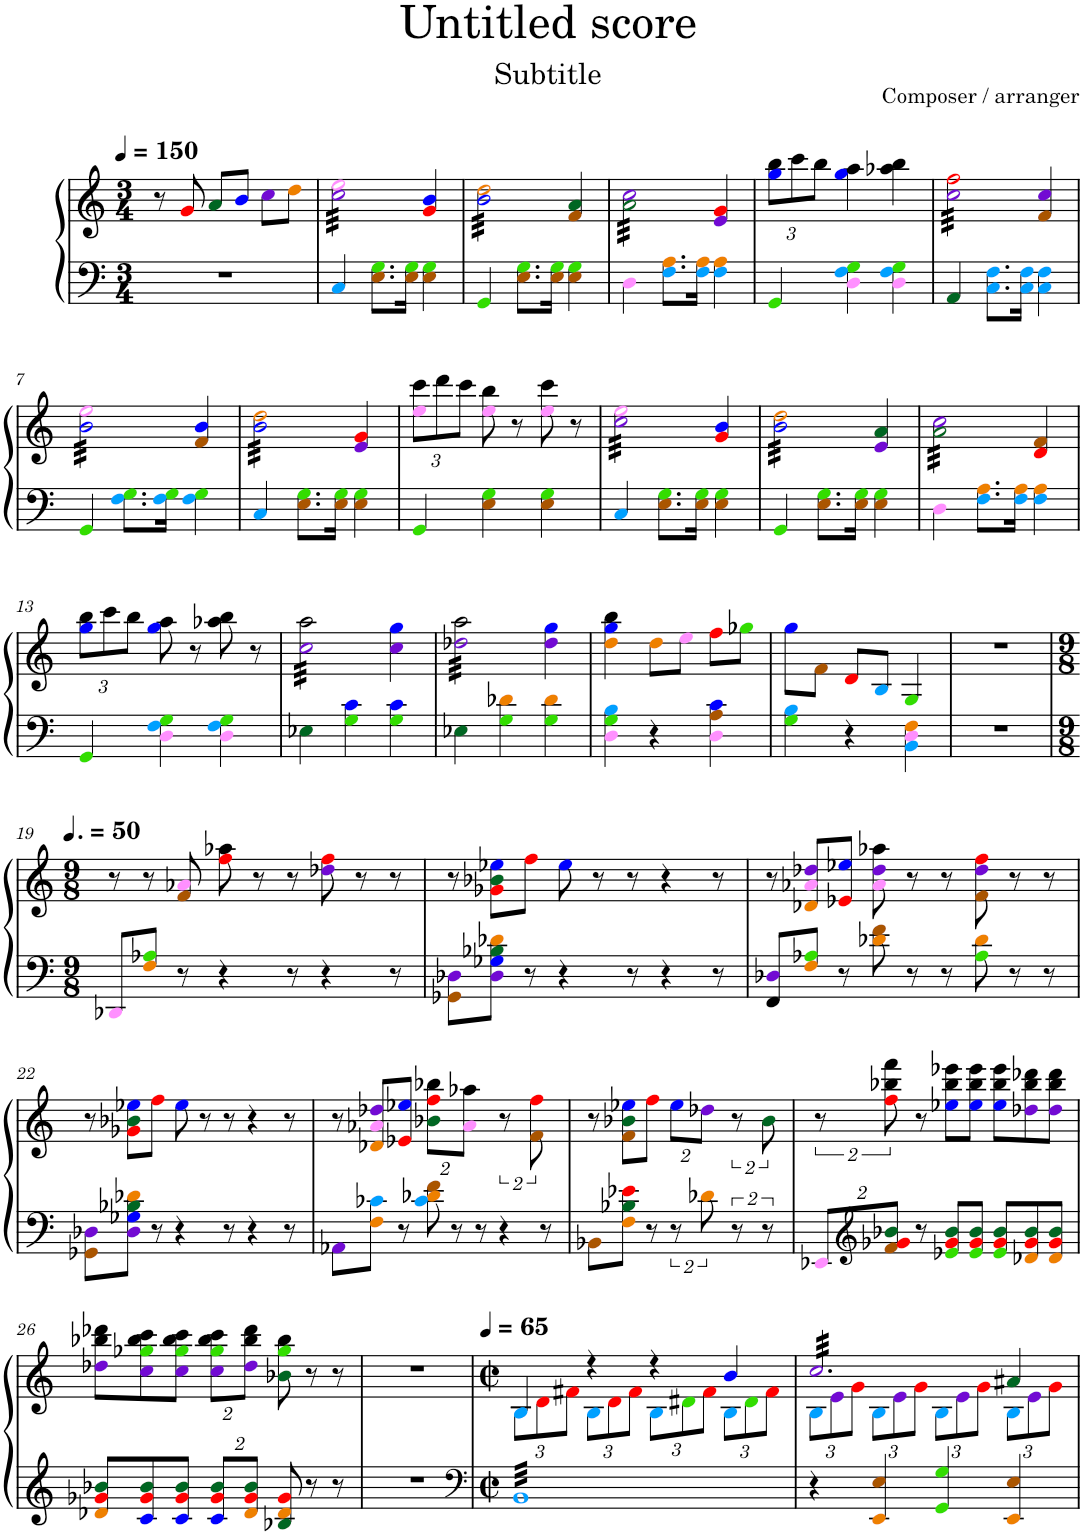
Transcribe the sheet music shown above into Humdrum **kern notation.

**kern	**kern
*part1	*part1
*staff2	*staff1
*I"Piano	*
*I'Pno.	*
*clefF4	*clefG2
*k[]	*k[]
*M3/4	*M3/4
*MM150	*MM150
=1	=1
2.r	8r
.	8gi/
.	8aj/L
.	8bZ/J
.	8ccV\L
.	8ddN\J
=2	=2
*	*tremolo
4Cl/	32ccV\ 32ee!\LLL
.	32ccV\ 32ee!\
.	32ccV\ 32ee!\
.	32ccV\ 32ee!\
.	32ccV\ 32ee!\
.	32ccV\ 32ee!\
.	32ccV\ 32ee!\
.	32ccV\ 32ee!\
8.E+\ 8.G|\L	32ccV\ 32ee!\
.	32ccV\ 32ee!\
.	32ccV\ 32ee!\
.	32ccV\ 32ee!\
.	32ccV\ 32ee!\
.	32ccV\ 32ee!\
16E+\ 16G|\Jk	32ccV\ 32ee!\
.	32ccV\ 32ee!\JJJ
*	*Xtremolo
4E+\ 4G|\	4gi/ 4bZ/
=3	=3
*	*tremolo
4GG|/	32bZ\ 32ddN\LLL
.	32bZ\ 32ddN\
.	32bZ\ 32ddN\
.	32bZ\ 32ddN\
.	32bZ\ 32ddN\
.	32bZ\ 32ddN\
.	32bZ\ 32ddN\
.	32bZ\ 32ddN\
8.E+\ 8.G|\L	32bZ\ 32ddN\
.	32bZ\ 32ddN\
.	32bZ\ 32ddN\
.	32bZ\ 32ddN\
.	32bZ\ 32ddN\
.	32bZ\ 32ddN\
16E+\ 16G|\Jk	32bZ\ 32ddN\
.	32bZ\ 32ddN\JJJ
*	*Xtremolo
4E+\ 4G|\	4f+/ 4aj/
=4	=4
*	*tremolo
4D!\	32aj\ 32ccV\LLL
.	32aj\ 32ccV\
.	32aj\ 32ccV\
.	32aj\ 32ccV\
.	32aj\ 32ccV\
.	32aj\ 32ccV\
.	32aj\ 32ccV\
.	32aj\ 32ccV\
8.Fl\ 8.AN\L	32aj\ 32ccV\
.	32aj\ 32ccV\
.	32aj\ 32ccV\
.	32aj\ 32ccV\
.	32aj\ 32ccV\
.	32aj\ 32ccV\
16Fl\ 16AN\Jk	32aj\ 32ccV\
.	32aj\ 32ccV\JJJ
*	*Xtremolo
4Fl\ 4AN\	4eV/ 4gi/
=5	=5
*	*Xbrackettup
4GG|/	12ggZ\ 12bb\L
.	12ccc\
.	12bb\J
4D!\ 4Fl\ 4G|\	4ggZ\ 4aa\
4D!\ 4Fl\ 4G|\	4aa-X\ 4bb\
=6	=6
*	*tremolo
4AAj/	32ccV\ 32ffi\LLL
.	32ccV\ 32ffi\
.	32ccV\ 32ffi\
.	32ccV\ 32ffi\
.	32ccV\ 32ffi\
.	32ccV\ 32ffi\
.	32ccV\ 32ffi\
.	32ccV\ 32ffi\
8.Cl\ 8.Fl\L	32ccV\ 32ffi\
.	32ccV\ 32ffi\
.	32ccV\ 32ffi\
.	32ccV\ 32ffi\
.	32ccV\ 32ffi\
.	32ccV\ 32ffi\
16Cl\ 16Fl\Jk	32ccV\ 32ffi\
.	32ccV\ 32ffi\JJJ
*	*Xtremolo
4Cl\ 4Fl\	4f+/ 4ccV/
!!LO:LB:g=z
=7	=7
*	*tremolo
4GG|/	32bZ\ 32ee!\LLL
.	32bZ\ 32ee!\
.	32bZ\ 32ee!\
.	32bZ\ 32ee!\
.	32bZ\ 32ee!\
.	32bZ\ 32ee!\
.	32bZ\ 32ee!\
.	32bZ\ 32ee!\
8.Fl\ 8.G|\L	32bZ\ 32ee!\
.	32bZ\ 32ee!\
.	32bZ\ 32ee!\
.	32bZ\ 32ee!\
.	32bZ\ 32ee!\
.	32bZ\ 32ee!\
16Fl\ 16G|\Jk	32bZ\ 32ee!\
.	32bZ\ 32ee!\JJJ
*	*Xtremolo
4Fl\ 4G|\	4f+/ 4bZ/
=8	=8
*	*tremolo
4Cl/	32bZ\ 32ddN\LLL
.	32bZ\ 32ddN\
.	32bZ\ 32ddN\
.	32bZ\ 32ddN\
.	32bZ\ 32ddN\
.	32bZ\ 32ddN\
.	32bZ\ 32ddN\
.	32bZ\ 32ddN\
8.E+\ 8.G|\L	32bZ\ 32ddN\
.	32bZ\ 32ddN\
.	32bZ\ 32ddN\
.	32bZ\ 32ddN\
.	32bZ\ 32ddN\
.	32bZ\ 32ddN\
16E+\ 16G|\Jk	32bZ\ 32ddN\
.	32bZ\ 32ddN\JJJ
*	*Xtremolo
4E+\ 4G|\	4eV/ 4gi/
=9	=9
4GG|/	12ee!\ 12ccc\L
.	12ddd\
.	12ccc\J
4E+\ 4G|\	8ee!\ 8bb\
.	8r
4E+\ 4G|\	8ee!\ 8ccc\
.	8r
=10	=10
*	*tremolo
4Cl/	32ccV\ 32ee!\LLL
.	32ccV\ 32ee!\
.	32ccV\ 32ee!\
.	32ccV\ 32ee!\
.	32ccV\ 32ee!\
.	32ccV\ 32ee!\
.	32ccV\ 32ee!\
.	32ccV\ 32ee!\
8.E+\ 8.G|\L	32ccV\ 32ee!\
.	32ccV\ 32ee!\
.	32ccV\ 32ee!\
.	32ccV\ 32ee!\
.	32ccV\ 32ee!\
.	32ccV\ 32ee!\
16E+\ 16G|\Jk	32ccV\ 32ee!\
.	32ccV\ 32ee!\JJJ
*	*Xtremolo
4E+\ 4G|\	4gi/ 4bZ/
=11	=11
*	*tremolo
4GG|/	32bZ\ 32ddN\LLL
.	32bZ\ 32ddN\
.	32bZ\ 32ddN\
.	32bZ\ 32ddN\
.	32bZ\ 32ddN\
.	32bZ\ 32ddN\
.	32bZ\ 32ddN\
.	32bZ\ 32ddN\
8.E+\ 8.G|\L	32bZ\ 32ddN\
.	32bZ\ 32ddN\
.	32bZ\ 32ddN\
.	32bZ\ 32ddN\
.	32bZ\ 32ddN\
.	32bZ\ 32ddN\
16E+\ 16G|\Jk	32bZ\ 32ddN\
.	32bZ\ 32ddN\JJJ
*	*Xtremolo
4E+\ 4G|\	4eV/ 4aj/
=12	=12
*	*tremolo
4D!\	32aj\ 32ccV\LLL
.	32aj\ 32ccV\
.	32aj\ 32ccV\
.	32aj\ 32ccV\
.	32aj\ 32ccV\
.	32aj\ 32ccV\
.	32aj\ 32ccV\
.	32aj\ 32ccV\
8.Fl\ 8.AN\L	32aj\ 32ccV\
.	32aj\ 32ccV\
.	32aj\ 32ccV\
.	32aj\ 32ccV\
.	32aj\ 32ccV\
.	32aj\ 32ccV\
16Fl\ 16AN\Jk	32aj\ 32ccV\
.	32aj\ 32ccV\JJJ
*	*Xtremolo
4Fl\ 4AN\	4di/ 4f+/
!!LO:LB:g=z
=13	=13
4GG|/	12ggZ\ 12bb\L
.	12ccc\
.	12bb\J
4D!\ 4Fl\ 4G|\	8ggZ\ 8aa\
.	8r
4D!\ 4Fl\ 4G|\	8aa-X\ 8bb\
.	8r
=14	=14
*	*tremolo
4E-Xj\	32ccV\ 32aa\LLL
.	32ccV\ 32aa\
.	32ccV\ 32aa\
.	32ccV\ 32aa\
.	32ccV\ 32aa\
.	32ccV\ 32aa\
.	32ccV\ 32aa\
.	32ccV\ 32aa\
4G|\ 4cZ\	32ccV\ 32aa\
.	32ccV\ 32aa\
.	32ccV\ 32aa\
.	32ccV\ 32aa\
.	32ccV\ 32aa\
.	32ccV\ 32aa\
.	32ccV\ 32aa\
.	32ccV\ 32aa\JJJ
*	*Xtremolo
4G|\ 4cZ\	4ccV\ 4ggZ\
=15	=15
*	*tremolo
4E-Xj\	32dd-XV\ 32aa\LLL
.	32dd-XV\ 32aa\
.	32dd-XV\ 32aa\
.	32dd-XV\ 32aa\
.	32dd-XV\ 32aa\
.	32dd-XV\ 32aa\
.	32dd-XV\ 32aa\
.	32dd-XV\ 32aa\
4G|\ 4d-XN\	32dd-XV\ 32aa\
.	32dd-XV\ 32aa\
.	32dd-XV\ 32aa\
.	32dd-XV\ 32aa\
.	32dd-XV\ 32aa\
.	32dd-XV\ 32aa\
.	32dd-XV\ 32aa\
.	32dd-XV\ 32aa\JJJ
*	*Xtremolo
4G|\ 4d-N\	4dd-V\ 4ggZ\
=16	=16
4D!\ 4G|\ 4Bl\	4ddN\ 4ggZ\ 4bb\
4r	8ddN\L
.	8ee!\J
4D!\ 4A+\ 4cZ\	8ffi\L
.	8gg-X|\J
=17	=17
4G|\ 4Bl\	8ggZ\L
.	8f+\J
4r	8di/L
.	8Bl/J
4BBl\ 4D!\ 4FN\	4G|/
=18	=18
2.r	2.r
!!LO:LB:g=z
=19	=19
*M9/8	*M9/8
*	*MM75
8DD-X!/L	8r
8FN/ 8A-X|/J	8r
8r	8f+/ 8a-X!/
4r	8ffi\ 8aa-X\
.	8r
8r	8r
4r	8dd-XV\ 8ffi\
.	8r
8r	8r
=20	=20
8GG-X+\ 8D-XV\L	8r
8D-V\ 8G-XZ\ 8B-Xj\ 8d-XN\J	8g-Xi\ 8b-Xj\ 8ee-XZ\L
8r	8ffi\J
4r	8ee-Z\
.	8r
8r	8r
4r	4r
8r	8r
=21	=21
8FF/ 8D-XV/L	8r
8FN/ 8A-X|/J	8d-XN/ 8a-X!/ 8dd-XV/L
8r	8e-Xi/ 8ee-XZ/J
8d-XN\ 8f+\	8a-!\ 8dd-V\ 8aa-X\
8r	8r
8r	8r
8A-|\ 8d-N\	8f+\ 8dd-V\ 8ffi\
8r	8r
8r	8r
!!LO:LB:g=z
=22	=22
8GG-X+\ 8D-XV\L	8r
8D-V\ 8G-XZ\ 8B-Xj\ 8d-XN\J	8g-Xi\ 8b-Xj\ 8ee-XZ\L
8r	8ffi\J
4r	8ee-Z\
.	8r
8r	8r
4r	4r
8r	8r
=23	=23
8AA-XV\L	8r
8FN\ 8c-Xl\J	8d-XN/ 8a-X!/ 8dd-XV/L
8r	8e-Xi/ 8ee-XZ/J
8c-l\ 8d-XN\ 8f+\	16%3b-Xj\ 16%3ffi\ 16%3bb-X\L
8r	.
.	16%3a-!\ 16%3aa-X\J
8r	.
*	*brackettup
4r	16%3r
.	16%3f+\ 16%3ffi\
8r	.
=24	=24
8BB-X+\L	8r
8FN\ 8B-Xj\ 8e-Xi\J	8f+\ 8b-Xj\ 8ee-XZ\L
8r	8ffi\J
*	*Xbrackettup
16%3r	16%3ee-Z\L
16%3d-XN\	16%3dd-XV\J
*	*brackettup
4.r	16%3r
.	16%3b-j\
=25	=25
*Xbrackettup	*
16%3EE-X!/L	16%3r
*clefG2	*
16%3f+/ 16%3g-Xi/ 16%3b-Xj/J	16%3ffi\ 16%3bb-X\ 16%3fff\
8r	8r
8e-X|/ 8g-i/ 8b-j/L	8ee-XZ\ 8bb-\ 8eee-X\L
8e-|/ 8g-i/ 8b-j/J	8ee-Z\ 8bb-\ 8eee-\J
8e-|/ 8g-i/ 8b-j/L	8ee-Z\ 8bb-\ 8eee-\L
8d-XN/ 8g-i/ 8b-j/	8dd-XV\ 8bb-\ 8ddd-X\
8d-N/ 8g-i/ 8b-j/J	8dd-V\ 8bb-\ 8ddd-\J
!!LO:LB:g=z
=26	=26
8d-XN/ 8g-Xi/ 8b-Xj/L	8dd-XV\ 8bb-X\ 8ddd-X\L
8cZ/ 8g-i/ 8b-j/	8ccV\ 8gg-X|\ 8bb-\ 8ccc\
8cZ/ 8g-i/ 8b-j/J	8ccV\ 8gg-|\ 8bb-\ 8ccc\J
*	*Xbrackettup
16%3cZ/ 16%3g-i/ 16%3b-j/L	16%3ccV\ 16%3gg-|\ 16%3bb-\ 16%3ccc\L
16%3d-N/ 16%3g-i/ 16%3b-j/J	16%3dd-V\ 16%3bb-\ 16%3ddd-\J
8B-Xj/ 8d-N/ 8g-i/	8b-Xj\ 8gg-|\ 8bb-\
8r	8r
8r	8r
=27	=27
8%9r	8%9r
=28	=28
*clefF4	*
*M2/2	*M2/2
*met(c|)	*met(c|)
*	*MM65
*	*^
*tremolo	*	*
32BBlLLL	4Bl/	12Bl\L
32BBl	.	.
32BBl	.	.
.	.	12di\
32BBl	.	.
32BBl	.	.
32BBl	.	.
.	.	12f#Xi\J
32BBl	.	.
32BBl	.	.
32BBl	4r	12Bl\L
32BBl	.	.
32BBl	.	.
.	.	12di\
32BBl	.	.
32BBl	.	.
32BBl	.	.
.	.	12f#i\J
32BBl	.	.
32BBl	.	.
32BBl	4r	12Bl\L
32BBl	.	.
32BBl	.	.
.	.	12d#X|\
32BBl	.	.
32BBl	.	.
32BBl	.	.
.	.	12f#i\J
32BBl	.	.
32BBl	.	.
32BBl	4bZ/	12Bl\L
32BBl	.	.
32BBl	.	.
.	.	12d#|\
32BBl	.	.
32BBl	.	.
32BBl	.	.
.	.	12f#i\J
32BBl	.	.
32BBlJJJ	.	.
*Xtremolo	*	*
=29	=29	=29
*	*tremolo	*
4r	32ccV/LLL	12Bl\L
.	32ccV/	.
.	32ccV/	.
.	.	12eV\
.	32ccV/	.
.	32ccV/	.
.	32ccV/	.
.	.	12gi\J
.	32ccV/	.
.	32ccV/	.
4EEN/ 4E+/	32ccV/	12Bl\L
.	32ccV/	.
.	32ccV/	.
.	.	12eV\
.	32ccV/	.
.	32ccV/	.
.	32ccV/	.
.	.	12gi\J
.	32ccV/	.
.	32ccV/	.
4GG|/ 4G|/	32ccV/	12Bl\L
.	32ccV/	.
.	32ccV/	.
.	.	12eV\
.	32ccV/	.
.	32ccV/	.
.	32ccV/	.
.	.	12gi\J
.	32ccV/	.
.	32ccV/JJJ	.
*	*Xtremolo	*
4EEN/ 4E+/	4a#Xj/	12Bl\L
.	.	12eV\
.	.	12gi\J
*	*v	*v
=	=
*-	*-
